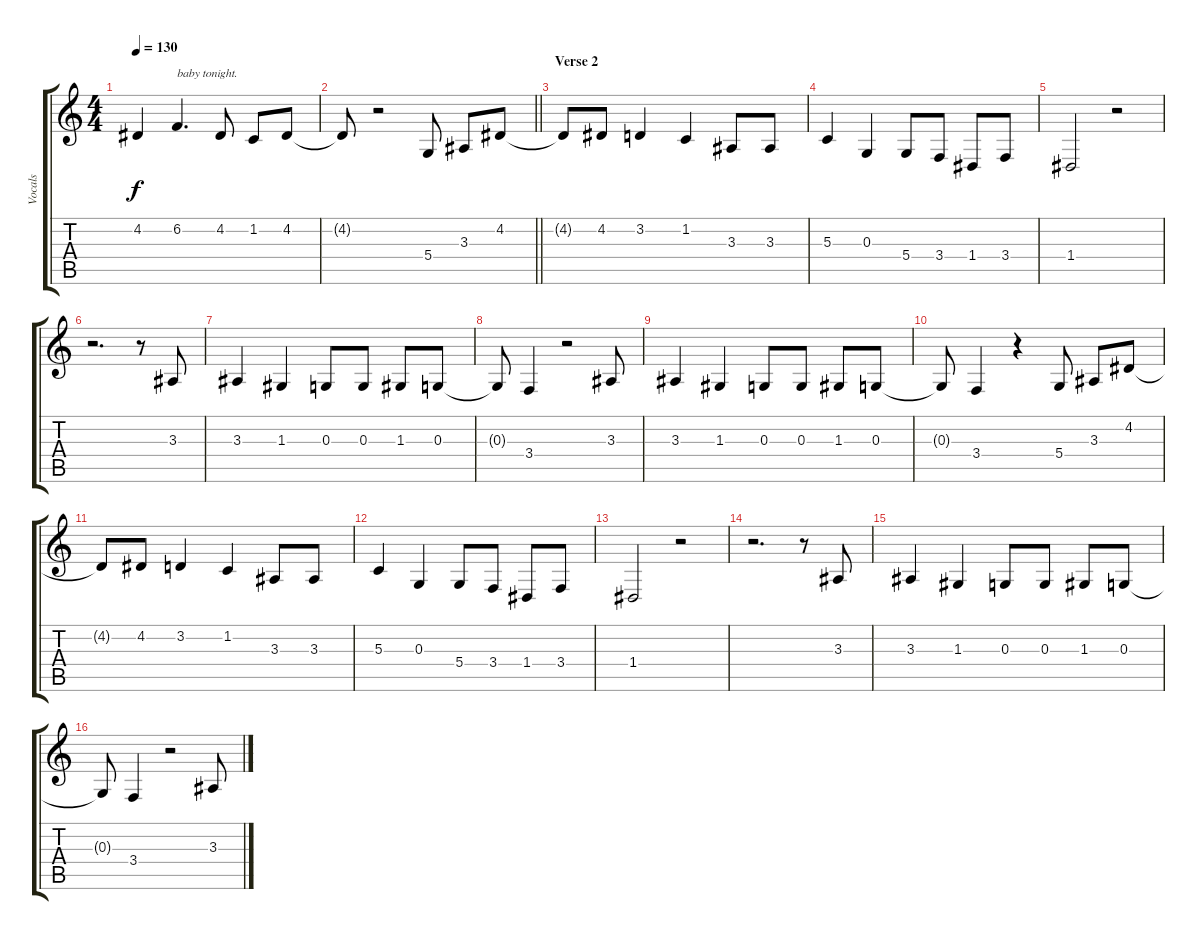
\track ("Vocals" "Vocals") {instrument lead2sawtooth}
\staff {score tabs}
\tuning (E4 B3 G3 D3 A2 E2) {hide}
\ts (4 4)
\tempo 130
\clef g2
\ks c
4.2{t}.4{dy f} 6.2.4{d txt "baby tonight."} 4.2.8 1.2.8 4.2.8 |
\barLineRight lightlight
4.2{t}.8 r.2 5.4.8 3.3.8 4.2.8 |
\section ("" "Verse 2")
4.2{t}.8 4.2.8 3.2.4 1.2.4 3.3.8 3.3.8 |
5.3.4 0.3.4 5.4.8 3.4.8 1.4.8 3.4.8 |
1.4.2 r.2 |
r.2{d} r.8 3.3.8 |
3.3.4 1.3.4 0.3.8 0.3.8 1.3.8 0.3.8 |
0.3{t}.8 3.4.4 r.2 3.3.8 |
3.3.4 1.3.4 0.3.8 0.3.8 1.3.8 0.3.8 |
0.3{t}.8 3.4.4 r.4 5.4.8 3.3.8 4.2.8 |
4.2{t}.8 4.2.8 3.2.4 1.2.4 3.3.8 3.3.8 |
5.3.4 0.3.4 5.4.8 3.4.8 1.4.8 3.4.8 |
1.4.2 r.2 |
r.2{d} r.8 3.3.8 |
3.3.4 1.3.4 0.3.8 0.3.8 1.3.8 0.3.8 |
0.3{t}.8 3.4.4 r.2 3.3.8
